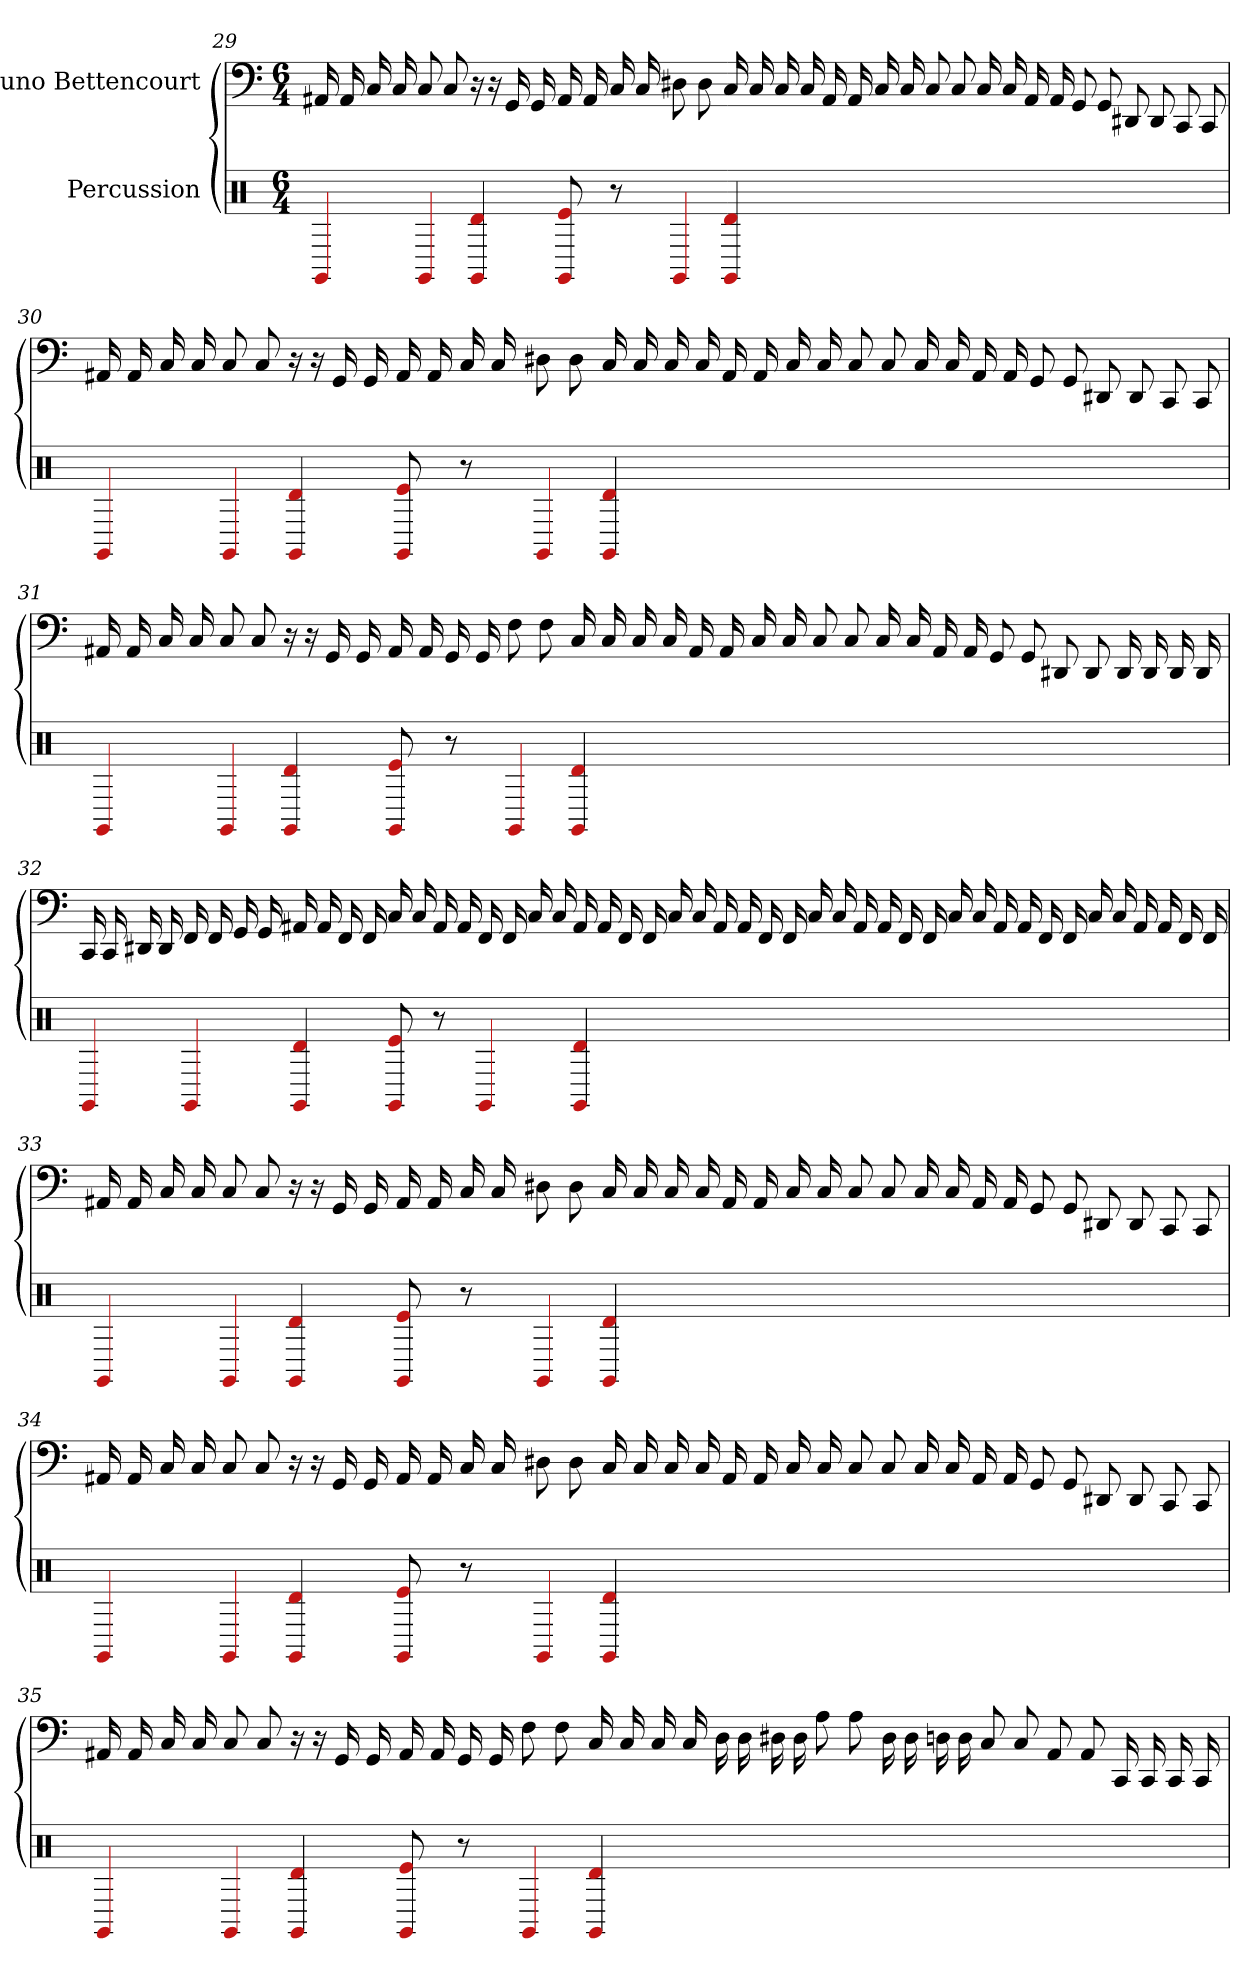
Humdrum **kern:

**kern	**kern
*part2	*part1
*staff2	*staff1
*I"Percussion	*I"Nuno Bettencourt
*clefX	*
*k[]	*k[]
*M6/4	*M6/4
=29	=29
4GG#	16AA#
.	16AA#
.	16C
.	16C
4GG#	8C
.	8C
4GG# 4d	16r
.	16r
.	16GG
.	16GG
8GG# 8e	16AA#
.	16AA#
8r	16C
.	16C
4GG#	8D#
.	8D#
4GG# 4d	16C
.	16C
.	16C
.	16C
1.ryy	16AA#
.	16AA#
.	16C
.	16C
.	8C
.	8C
.	16C
.	16C
.	16AA#
.	16AA#
.	8GG
.	8GG
.	8DD#
.	8DD#
.	8CC
.	8CC
=30	=30
4GG#	16AA#
.	16AA#
.	16C
.	16C
4GG#	8C
.	8C
4GG# 4d	16r
.	16r
.	16GG
.	16GG
8GG# 8e	16AA#
.	16AA#
8r	16C
.	16C
4GG#	8D#
.	8D#
4GG# 4d	16C
.	16C
.	16C
.	16C
1.ryy	16AA#
.	16AA#
.	16C
.	16C
.	8C
.	8C
.	16C
.	16C
.	16AA#
.	16AA#
.	8GG
.	8GG
.	8DD#
.	8DD#
.	8CC
.	8CC
=31	=31
4GG#	16AA#
.	16AA#
.	16C
.	16C
4GG#	8C
.	8C
4GG# 4d	16r
.	16r
.	16GG
.	16GG
8GG# 8e	16AA#
.	16AA#
8r	16GG
.	16GG
4GG#	8F
.	8F
4GG# 4d	16C
.	16C
.	16C
.	16C
1.ryy	16AA#
.	16AA#
.	16C
.	16C
.	8C
.	8C
.	16C
.	16C
.	16AA#
.	16AA#
.	8GG
.	8GG
.	8DD#
.	8DD#
.	16DD#
.	16DD#
.	16DD#
.	16DD#
=32	=32
4GG#	16CC
.	16CC
.	16DD#
.	16DD#
4GG#	16FF
.	16FF
.	16GG
.	16GG
4GG# 4d	16AA#
.	16AA#
.	16FF
.	16FF
8GG# 8e	16C
.	16C
8r	16AA#
.	16AA#
4GG#	16FF
.	16FF
.	16C
.	16C
4GG# 4d	16AA#
.	16AA#
.	16FF
.	16FF
1.ryy	16C
.	16C
.	16AA#
.	16AA#
.	16FF
.	16FF
.	16C
.	16C
.	16AA#
.	16AA#
.	16FF
.	16FF
.	16C
.	16C
.	16AA#
.	16AA#
.	16FF
.	16FF
.	16C
.	16C
.	16AA#
.	16AA#
.	16FF
.	16FF
=33	=33
4GG#	16AA#
.	16AA#
.	16C
.	16C
4GG#	8C
.	8C
4GG# 4d	16r
.	16r
.	16GG
.	16GG
8GG# 8e	16AA#
.	16AA#
8r	16C
.	16C
4GG#	8D#
.	8D#
4GG# 4d	16C
.	16C
.	16C
.	16C
1.ryy	16AA#
.	16AA#
.	16C
.	16C
.	8C
.	8C
.	16C
.	16C
.	16AA#
.	16AA#
.	8GG
.	8GG
.	8DD#
.	8DD#
.	8CC
.	8CC
=34	=34
4GG#	16AA#
.	16AA#
.	16C
.	16C
4GG#	8C
.	8C
4GG# 4d	16r
.	16r
.	16GG
.	16GG
8GG# 8e	16AA#
.	16AA#
8r	16C
.	16C
4GG#	8D#
.	8D#
4GG# 4d	16C
.	16C
.	16C
.	16C
1.ryy	16AA#
.	16AA#
.	16C
.	16C
.	8C
.	8C
.	16C
.	16C
.	16AA#
.	16AA#
.	8GG
.	8GG
.	8DD#
.	8DD#
.	8CC
.	8CC
=35	=35
4GG#	16AA#
.	16AA#
.	16C
.	16C
4GG#	8C
.	8C
4GG# 4d	16r
.	16r
.	16GG
.	16GG
8GG# 8e	16AA#
.	16AA#
8r	16GG
.	16GG
4GG#	8F
.	8F
4GG# 4d	16C
.	16C
.	16C
.	16C
1.ryy	16D
.	16D
.	16D#
.	16D#
.	8A
.	8A
.	16D#
.	16D#
.	16D
.	16D
.	8C
.	8C
.	8AA#
.	8AA#
.	16CC
.	16CC
.	16CC
.	16CC
=	=
*-	*-
